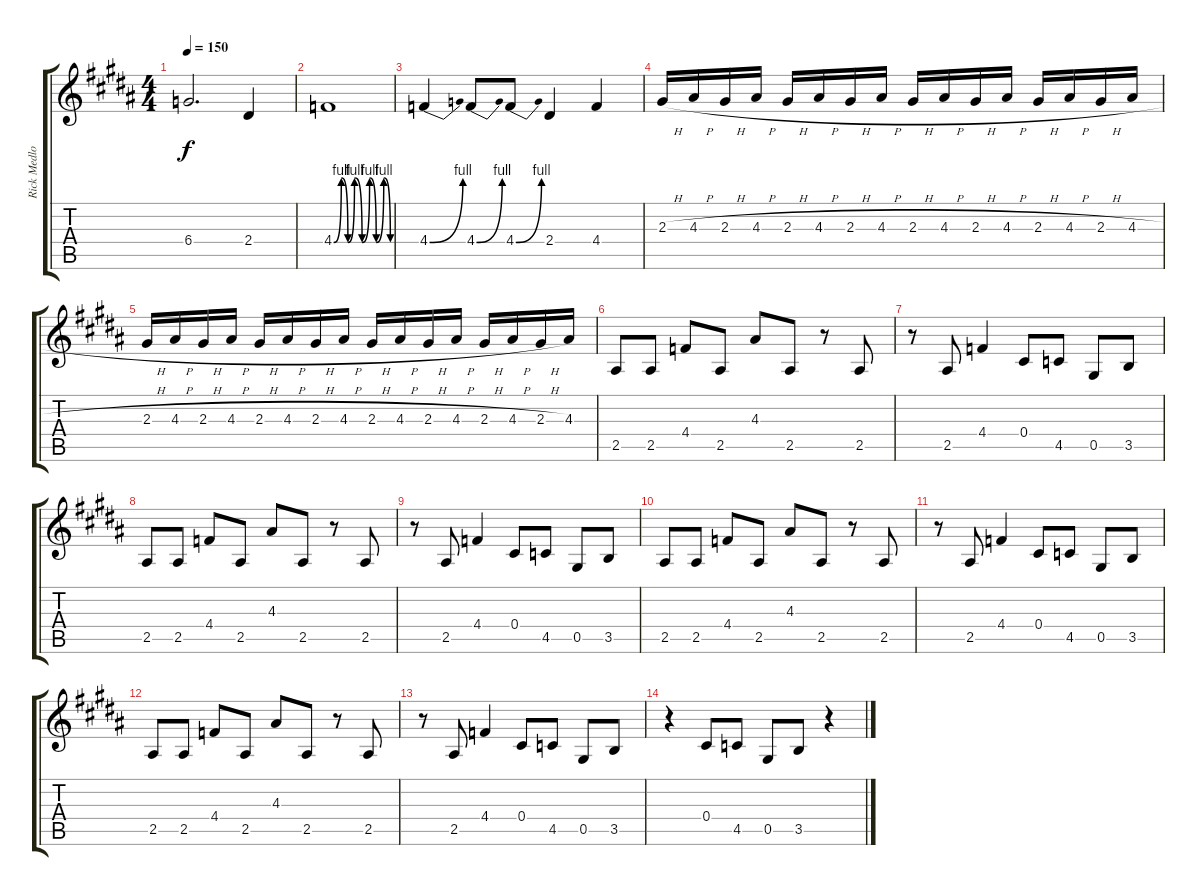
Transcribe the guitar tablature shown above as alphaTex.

\track ("Rick Medlocke Guitar" "Rick Medlo") {instrument overdrivenguitar}
\staff {score tabs}
\tuning (Eb4 Bb3 Gb3 Db3 Ab2 Eb2) {hide}
\ts (4 4)
\tempo 150
\clef g2
\ks b
6.4{t}.2{d dy f} 2.4.4 |
4.4{be (custom 0 0 8 4 15 0 22 4 30 0 38 4 45 0 53 4 60 0)}.1 |
4.4{be (bend 0 0 60 4)}.4 4.4{be (bend 0 0 60 4)}.8 4.4{be (bend 0 0 60 4)}.8 2.4.4 4.4.4 |
2.3{h}.16 4.3{h}.16 2.3{h}.16 4.3{h}.16 2.3{h}.16 4.3{h}.16 2.3{h}.16 4.3{h}.16 2.3{h}.16 4.3{h}.16 2.3{h}.16 4.3{h}.16 2.3{h}.16 4.3{h}.16 2.3{h}.16 4.3{h}.16 |
2.3{h}.16 4.3{h}.16 2.3{h}.16 4.3{h}.16 2.3{h}.16 4.3{h}.16 2.3{h}.16 4.3{h}.16 2.3{h}.16 4.3{h}.16 2.3{h}.16 4.3{h}.16 2.3{h}.16 4.3{h}.16 2.3{h}.16 4.3.16 |
2.5.8 2.5.8 4.4.8 2.5.8 4.3.8 2.5.8 r.8 2.5.8 |
r.8 2.5.8 4.4.4 0.4.8 4.5.8 0.5.8 3.5.8 |
2.5.8 2.5.8 4.4.8 2.5.8 4.3.8 2.5.8 r.8 2.5.8 |
r.8 2.5.8 4.4.4 0.4.8 4.5.8 0.5.8 3.5.8 |
2.5.8 2.5.8 4.4.8 2.5.8 4.3.8 2.5.8 r.8 2.5.8 |
r.8 2.5.8 4.4.4 0.4.8 4.5.8 0.5.8 3.5.8 |
2.5.8 2.5.8 4.4.8 2.5.8 4.3.8 2.5.8 r.8 2.5.8 |
r.8 2.5.8 4.4.4 0.4.8 4.5.8 0.5.8 3.5.8 |
r.4 0.4.8 4.5.8 0.5.8 3.5.8 r.4
